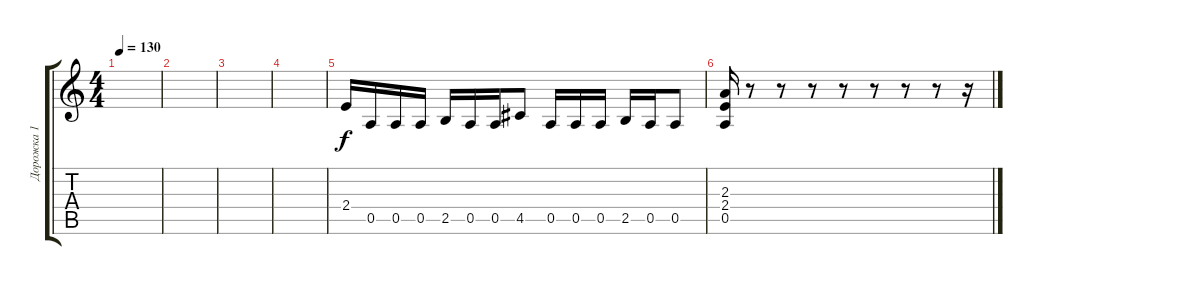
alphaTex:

\track ("Дорожка 1" "Дорожка 1") {instrument overdrivenguitar}
\staff {score tabs}
\tuning (E4 B3 G3 D3 A2 E2) {hide}
\ts (4 4)
\tempo 130
\clef g2
\ks c
|
|
|
|
2.4.16 0.5.16 0.5.16 0.5.16 2.5.16 0.5.16 0.5.16 4.5.8 0.5.16 0.5.16 0.5.16 2.5.16 0.5.16 0.5.8 |
(2.3 2.4 0.5).16 r.8 r.8 r.8 r.8 r.8 r.8 r.8 r.16
